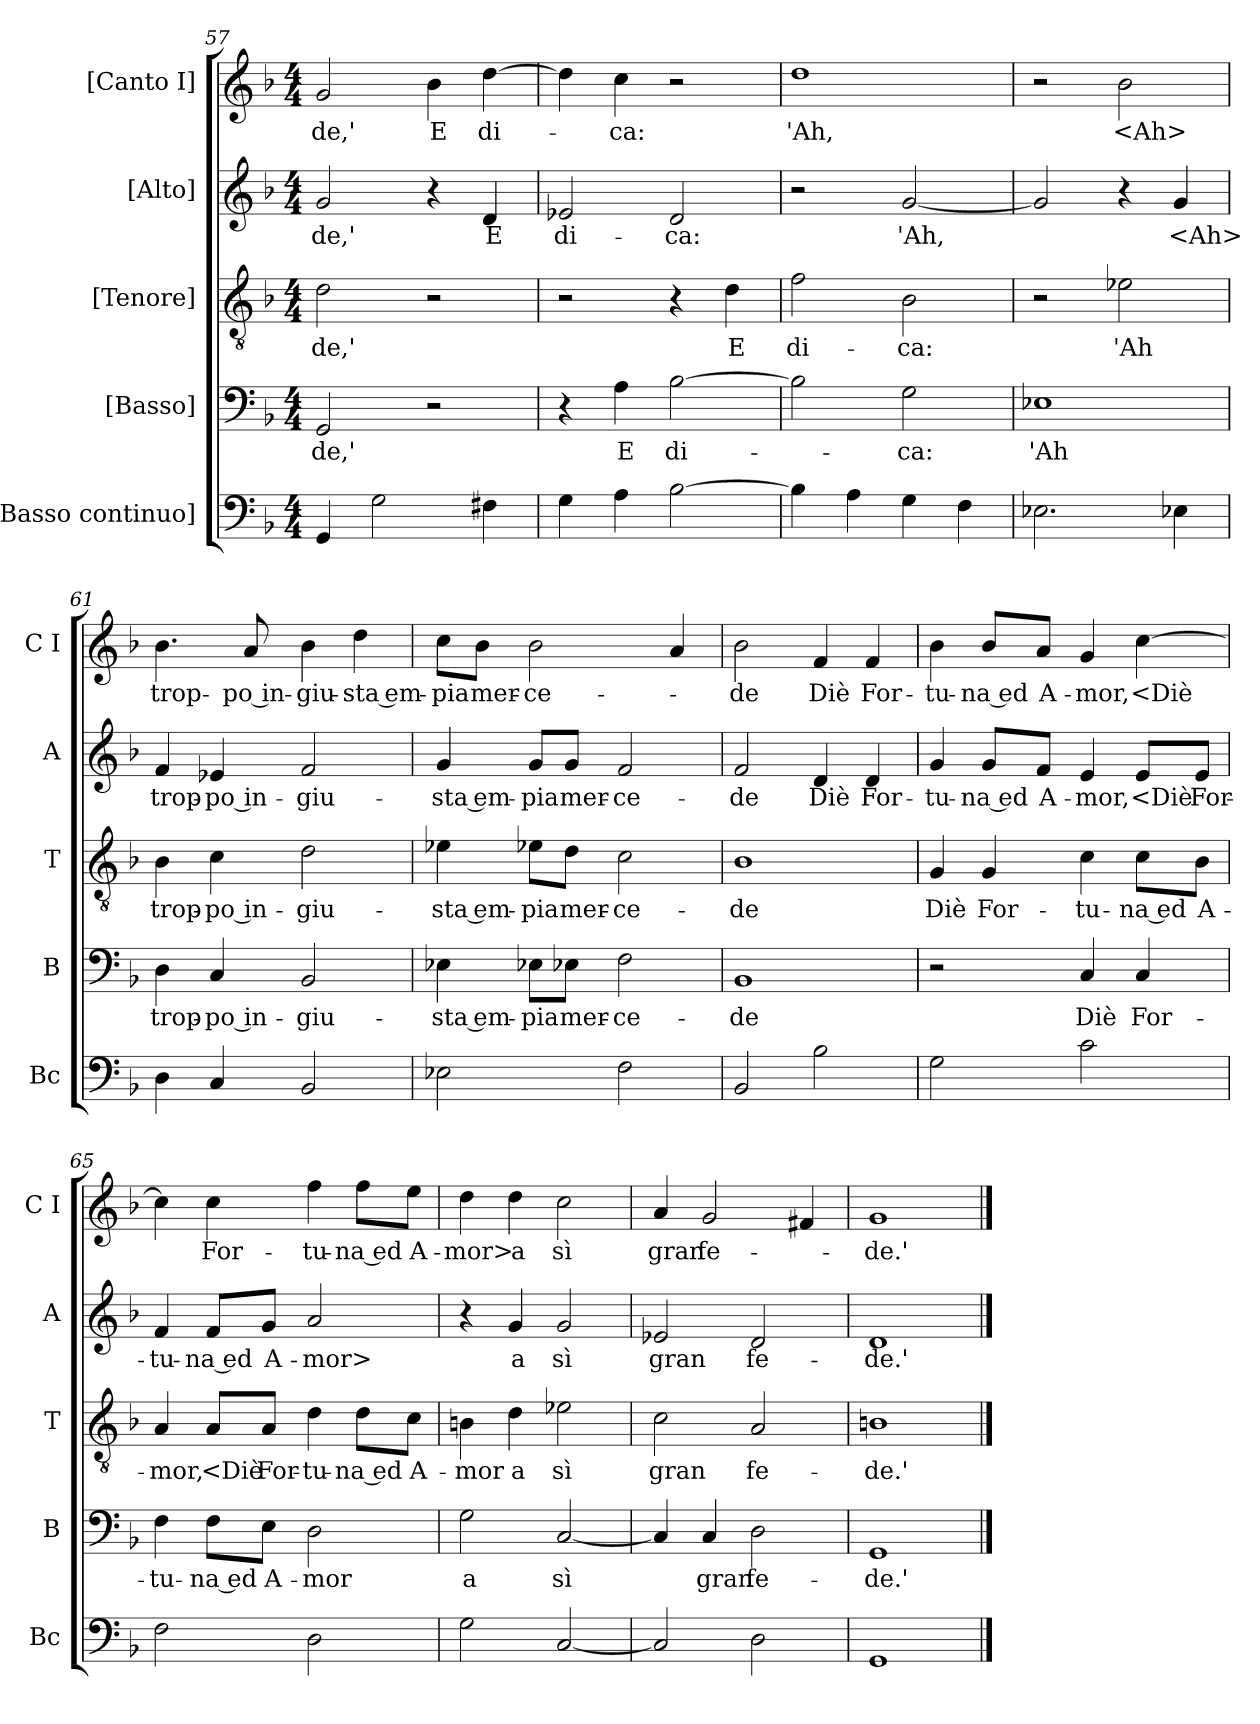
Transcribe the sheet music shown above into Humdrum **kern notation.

**kern	**kern	**text	**kern	**text	**kern	**text	**kern	**text
*part5	*part4	*part4	*part3	*part3	*part2	*part2	*part1	*part1
*staff5	*staff4	*staff4	*staff3	*staff3	*staff2	*staff2	*staff1	*staff1
*I"[Basso continuo]	*I"[Basso]	*	*I"[Tenore]	*	*I"[Alto]	*	*I"[Canto I]	*
*I'Bc	*I'B	*	*I'T	*	*I'A	*	*I'C I	*
*clefF4	*clefF4	*	*clefGv2	*	*clefG2	*	*clefG2	*
*k[b-]	*k[b-]	*	*k[b-]	*	*k[b-]	*	*k[b-]	*
*F:	*F:	*	*F:	*	*F:	*	*F:	*
*M4/4	*M4/4	*	*M4/4	*	*M4/4	*	*M4/4	*
=57	=57	=57	=57	=57	=57	=57	=57	=57
4GG	2GG	-de,'	2d	-de,'	2g	-de,'	2g	-de,'
2G	.	.	.	.	.	.	.	.
.	2r	.	2r	.	4r	.	4b-	E
4F#X	.	.	.	.	4d	E	[4dd	di-
=58	=58	=58	=58	=58	=58	=58	=58	=58
4G	4r	.	2r	.	2e-X	di-	4dd]	.
4A	4A	E	.	.	.	.	4cc	-ca:
[2B-	[2B-	di-	4r	.	2d	-ca:	2r	.
.	.	.	4d	E	.	.	.	.
=59	=59	=59	=59	=59	=59	=59	=59	=59
4B-]	2B-]	.	2f	di-	2r	.	1dd	'Ah,
4A	.	.	.	.	.	.	.	.
4G	2G	-ca:	2B-	-ca:	[2g	'Ah,	.	.
4F	.	.	.	.	.	.	.	.
=60	=60	=60	=60	=60	=60	=60	=60	=60
2.E-X	1E-X	'Ah	2r	.	2g]	.	2r	.
.	.	.	2e-X	'Ah	4r	.	2b-	<Ah>
4E-X	.	.	.	.	4g	<Ah>	.	.
=61	=61	=61	=61	=61	=61	=61	=61	=61
4D	4D	trop-	4B-	trop-	4f	trop-	4.b-	trop-
4C	4C	-po in-	4c	-po in-	4e-X	-po in-	.	.
.	.	.	.	.	.	.	8a	-po in-
2BB-	2BB-	-giu-	2d	-giu-	2f	-giu-	4b-	-giu-
.	.	.	.	.	.	.	4dd	-sta em-
=62	=62	=62	=62	=62	=62	=62	=62	=62
2E-X	4E-X	-sta em-	4e-X	-sta em-	4g	-sta em-	8cc\L	-pia
.	.	.	.	.	.	.	8b-\J	mer-
.	8E-X\L	-pia	8e-X\L	-pia	8g/L	-pia	2b-	-ce-
.	8E-X\J	mer-	8d\J	mer-	8g/J	mer-	.	.
2F	2F	-ce-	2c	-ce-	2f	-ce-	.	.
.	.	.	.	.	.	.	4a	.
=63	=63	=63	=63	=63	=63	=63	=63	=63
2BB-	1BB-	-de	1B-	-de	2f	-de	2b-	-de
2B-	.	.	.	.	4d	Diè	4f	Diè
.	.	.	.	.	4d	For-	4f	For-
=64	=64	=64	=64	=64	=64	=64	=64	=64
2G	2r	.	4G	Diè	4g	-tu-	4b-	-tu-
.	.	.	4G	For-	8g/L	-na ed	8b-/L	-na ed
.	.	.	.	.	8f/J	A-	8a/J	A-
2c	4C	Diè	4c	-tu-	4e	-mor,	4g	-mor,
.	4C	For-	8c\L	-na ed	8e/L	<Diè	[4cc	<Diè
.	.	.	8B-\J	A-	8e/J	For-	.	.
=65	=65	=65	=65	=65	=65	=65	=65	=65
2F	4F	-tu-	4A	-mor,	4f	-tu-	4cc]	.
.	8F\L	-na ed	8A/L	<Diè	8f/L	-na ed	4cc	For-
.	8E\J	A-	8A/J	For-	8g/J	A-	.	.
2D	2D	-mor	4d	-tu-	2a	-mor>	4ff	-tu-
.	.	.	8d\L	-na ed	.	.	8ff\L	-na ed
.	.	.	8c\J	A-	.	.	8ee\J	A-
=66	=66	=66	=66	=66	=66	=66	=66	=66
2G	2G	a	4Bn	-mor	4r	.	4dd	-mor>
.	.	.	4d	a	4g	a	4dd	a
[2C	[2C	sì	2e-X	sì	2g	sì	2cc	sì
=67	=67	=67	=67	=67	=67	=67	=67	=67
2C]	4C]	.	2c	gran	2e-X	gran	4a	gran
.	4C	gran	.	.	.	.	2g	fe-
2D	2D	fe-	2A	fe-	2d	fe-	.	.
.	.	.	.	.	.	.	4f#X	.
=68	=68	=68	=68	=68	=68	=68	=68	=68
1GG	1GG	-de.'	1Bn	-de.'	1d	-de.'	1g	-de.'
==	==	==	==	==	==	==	==	==
*-	*-	*-	*-	*-	*-	*-	*-	*-
